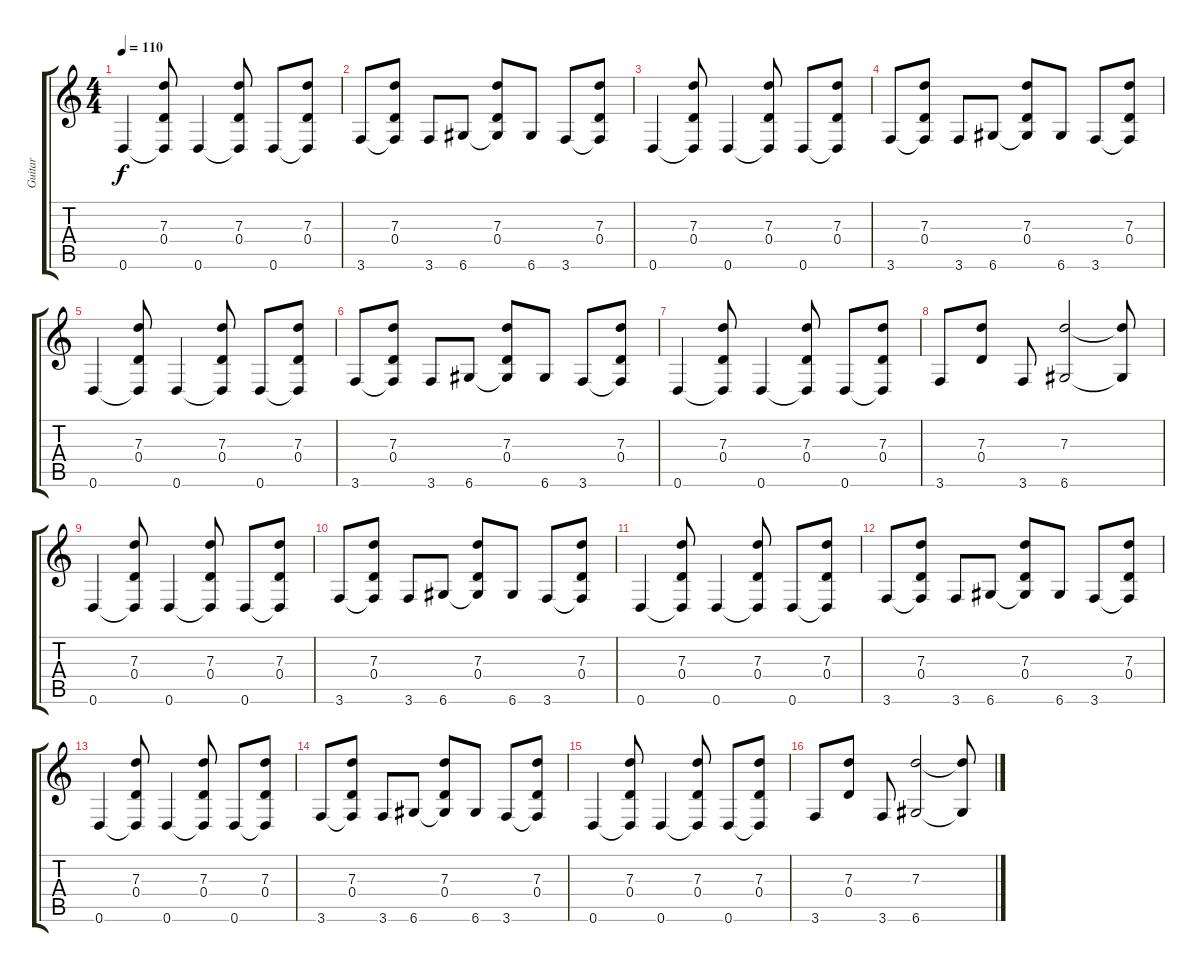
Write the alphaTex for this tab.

\track ("Guitar" "Guitar") {instrument acousticguitarsteel}
\staff {score tabs}
\tuning (E4 B3 G3 D3 A2 D2) {hide}
\ts (4 4)
\tempo 110
\clef g2
\ks c
0.6.4{dy f instrument acousticguitarsteel} (7.3 0.4 0.6{t}).8 0.6.4 (7.3 0.4 0.6{t}).8 0.6.8 (7.3 0.4 0.6{t}).8 |
3.6.8 (7.3 0.4 3.6{t}).8 3.6.8 6.6.8 (7.3 0.4 6.6{t}).8 6.6.8 3.6.8 (7.3 0.4 3.6{t}).8 |
0.6.4 (7.3 0.4 0.6{t}).8 0.6.4 (7.3 0.4 0.6{t}).8 0.6.8 (7.3 0.4 0.6{t}).8 |
3.6.8 (7.3 0.4 3.6{t}).8 3.6.8 6.6.8 (7.3 0.4 6.6{t}).8 6.6.8 3.6.8 (7.3 0.4 3.6{t}).8 |
0.6.4 (7.3 0.4 0.6{t}).8 0.6.4 (7.3 0.4 0.6{t}).8 0.6.8 (7.3 0.4 0.6{t}).8 |
3.6.8 (7.3 0.4 3.6{t}).8 3.6.8 6.6.8 (7.3 0.4 6.6{t}).8 6.6.8 3.6.8 (7.3 0.4 3.6{t}).8 |
0.6.4 (7.3 0.4 0.6{t}).8 0.6.4 (7.3 0.4 0.6{t}).8 0.6.8 (7.3 0.4 0.6{t}).8 |
3.6.8 (7.3 0.4).8 3.6.8 (7.3 6.6).2 (7.3{t} 6.6{t}).8 |
0.6.4 (7.3 0.4 0.6{t}).8 0.6.4 (7.3 0.4 0.6{t}).8 0.6.8 (7.3 0.4 0.6{t}).8 |
3.6.8 (7.3 0.4 3.6{t}).8 3.6.8 6.6.8 (7.3 0.4 6.6{t}).8 6.6.8 3.6.8 (7.3 0.4 3.6{t}).8 |
0.6.4 (7.3 0.4 0.6{t}).8 0.6.4 (7.3 0.4 0.6{t}).8 0.6.8 (7.3 0.4 0.6{t}).8 |
3.6.8 (7.3 0.4 3.6{t}).8 3.6.8 6.6.8 (7.3 0.4 6.6{t}).8 6.6.8 3.6.8 (7.3 0.4 3.6{t}).8 |
0.6.4 (7.3 0.4 0.6{t}).8 0.6.4 (7.3 0.4 0.6{t}).8 0.6.8 (7.3 0.4 0.6{t}).8 |
3.6.8 (7.3 0.4 3.6{t}).8 3.6.8 6.6.8 (7.3 0.4 6.6{t}).8 6.6.8 3.6.8 (7.3 0.4 3.6{t}).8 |
0.6.4 (7.3 0.4 0.6{t}).8 0.6.4 (7.3 0.4 0.6{t}).8 0.6.8 (7.3 0.4 0.6{t}).8 |
3.6.8 (7.3 0.4).8 3.6.8 (7.3 6.6).2 (7.3{t} 6.6{t}).8
